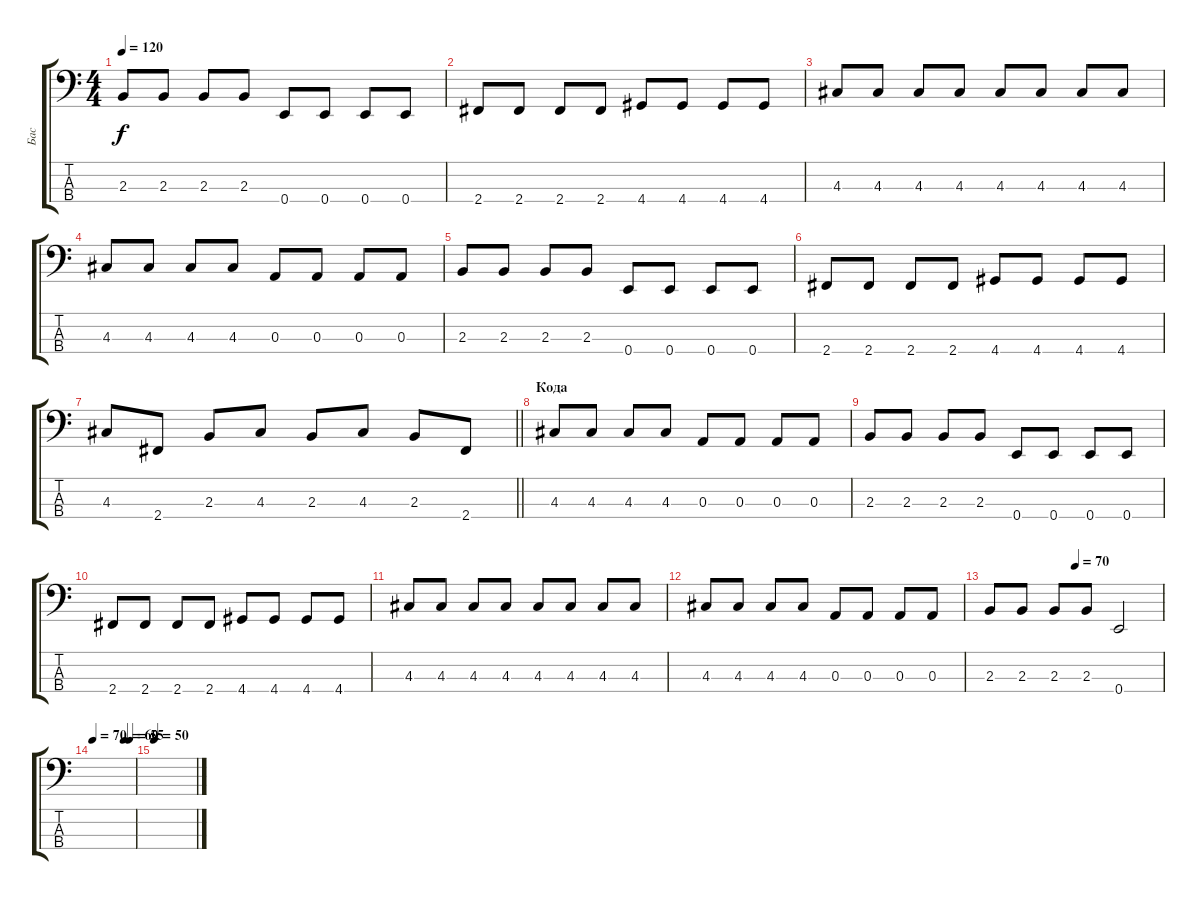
\track ("Бас" "Бас") {instrument electricbassfinger}
\staff {score tabs}
\tuning (G2 D2 A1 E1) {hide}
\ts (4 4)
\tempo 120
\clef f4
\ks c
2.3.8{dy f} 2.3.8 2.3.8 2.3.8 0.4.8 0.4.8 0.4.8 0.4.8 |
2.4.8 2.4.8 2.4.8 2.4.8 4.4.8 4.4.8 4.4.8 4.4.8 |
4.3.8 4.3.8 4.3.8 4.3.8 4.3.8 4.3.8 4.3.8 4.3.8 |
4.3.8 4.3.8 4.3.8 4.3.8 0.3.8 0.3.8 0.3.8 0.3.8 |
2.3.8 2.3.8 2.3.8 2.3.8 0.4.8 0.4.8 0.4.8 0.4.8 |
2.4.8 2.4.8 2.4.8 2.4.8 4.4.8 4.4.8 4.4.8 4.4.8 |
\barLineRight lightlight
4.3.8 2.4.8 2.3.8 4.3.8 2.3.8 4.3.8 2.3.8 2.4.8 |
\section ("" "Кода")
4.3.8 4.3.8 4.3.8 4.3.8 0.3.8 0.3.8 0.3.8 0.3.8 |
2.3.8 2.3.8 2.3.8 2.3.8 0.4.8 0.4.8 0.4.8 0.4.8 |
2.4.8 2.4.8 2.4.8 2.4.8 4.4.8 4.4.8 4.4.8 4.4.8 |
4.3.8 4.3.8 4.3.8 4.3.8 4.3.8 4.3.8 4.3.8 4.3.8 |
4.3.8 4.3.8 4.3.8 4.3.8 0.3.8 0.3.8 0.3.8 0.3.8 |
\tempo (70 0.5)
2.3.8 2.3.8 2.3.8 2.3.8 0.4.2 |
\tempo 70
\tempo (60 0.75)
\tempo (55 0.875)
|
\tempo 50
